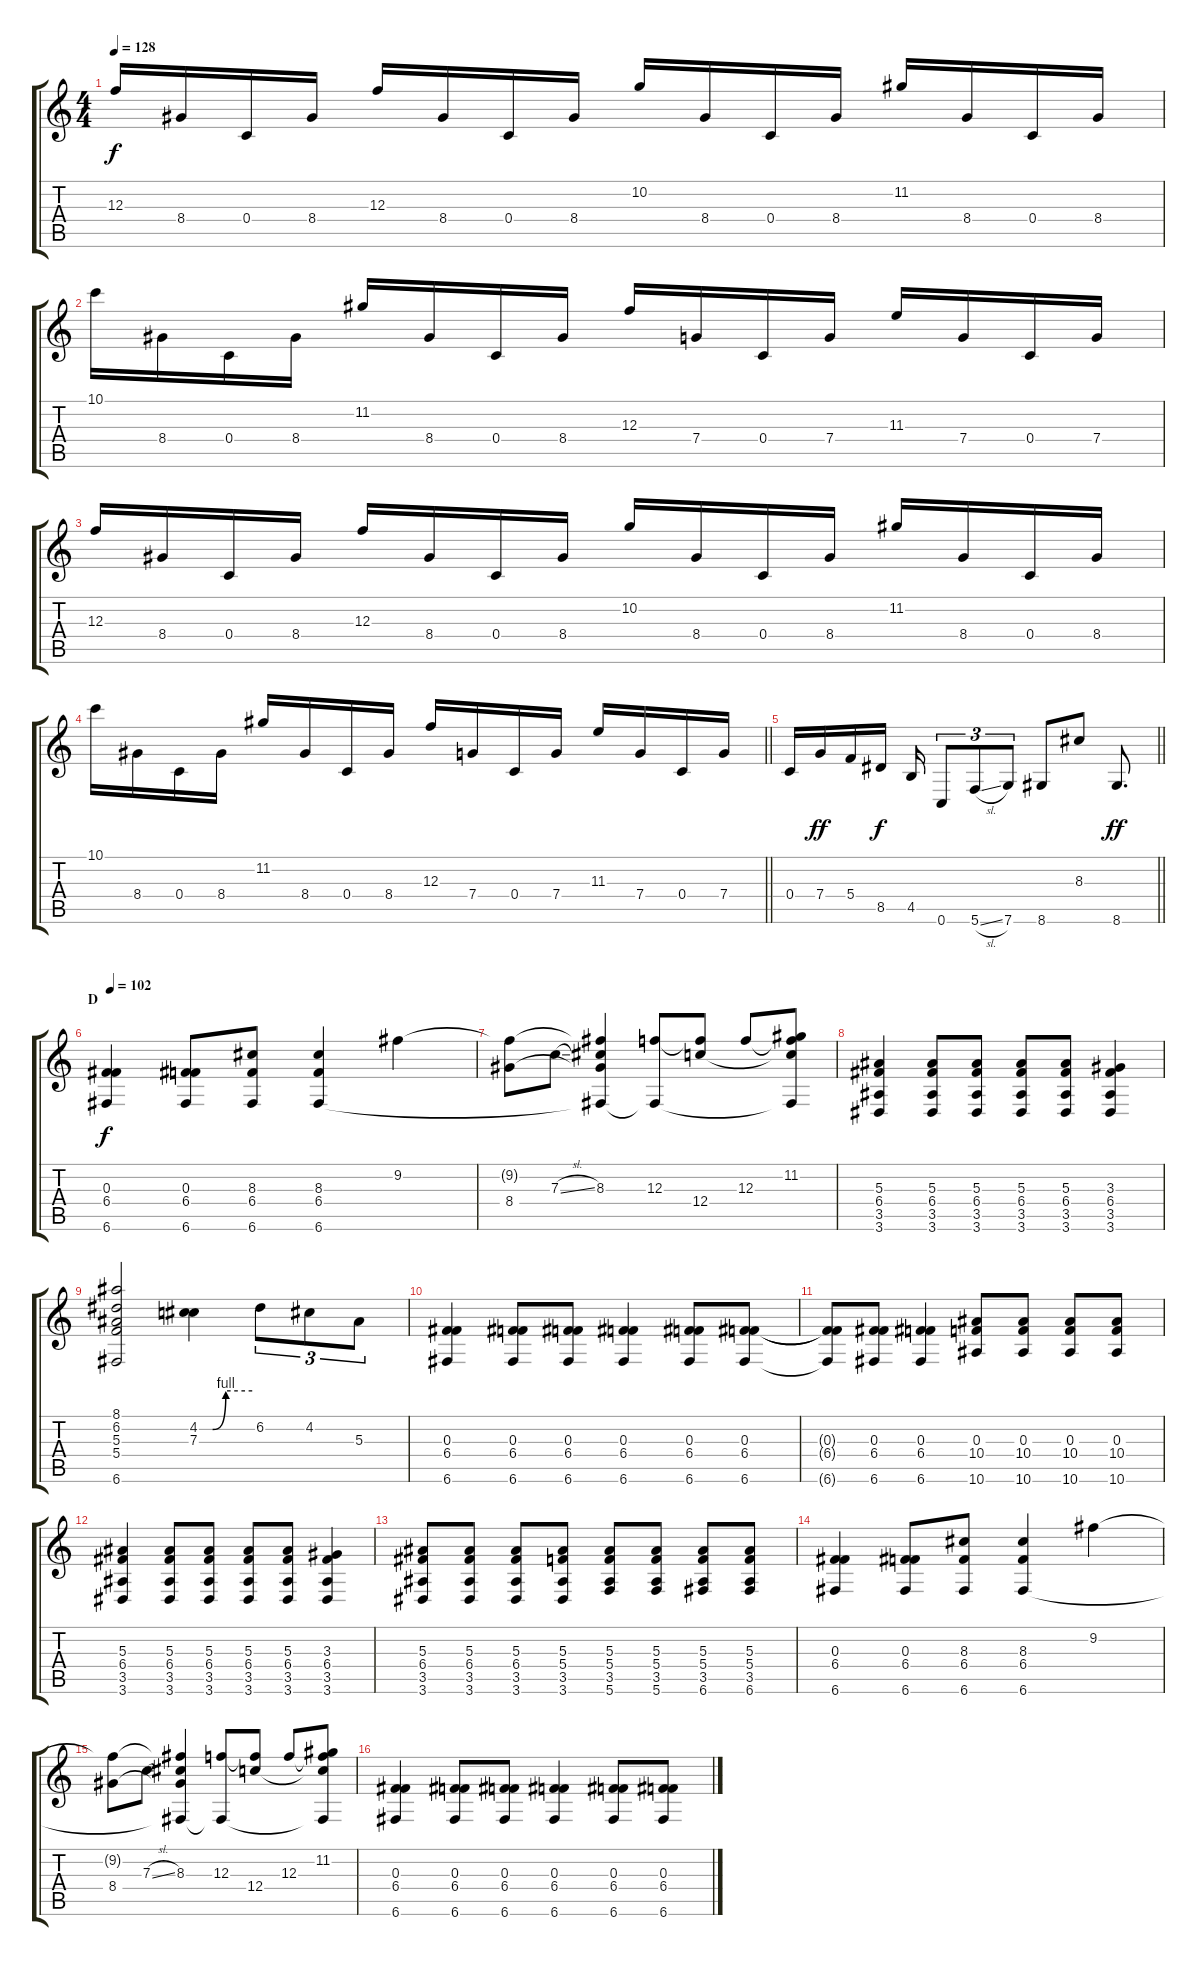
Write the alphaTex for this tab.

\track "" {instrument overdrivenguitar}
\staff {score tabs}
\tuning (D4 A3 F3 C3 G2 C2) {hide}
\ts (4 4)
\tempo 128
\clef g2
\ks c
12.3.16{dy f} 8.4.16 0.4.16 8.4.16 12.3.16 8.4.16 0.4.16 8.4.16 10.2.16 8.4.16 0.4.16 8.4.16 11.2.16 8.4.16 0.4.16 8.4.16 |
10.1.16 8.4.16 0.4.16 8.4.16 11.2.16 8.4.16 0.4.16 8.4.16 12.3.16 7.4.16 0.4.16 7.4.16 11.3.16 7.4.16 0.4.16 7.4.16 |
12.3.16 8.4.16 0.4.16 8.4.16 12.3.16 8.4.16 0.4.16 8.4.16 10.2.16 8.4.16 0.4.16 8.4.16 11.2.16 8.4.16 0.4.16 8.4.16 |
\barLineRight lightlight
10.1.16 8.4.16 0.4.16 8.4.16 11.2.16 8.4.16 0.4.16 8.4.16 12.3.16 7.4.16 0.4.16 7.4.16 11.3.16 7.4.16 0.4.16 7.4.16 |
\barLineRight lightlight
0.4.16 7.4.16{dy ff} 5.4.16 8.5.16{dy f} 4.5.16 0.6.8{tu (3 2)} 5.6{sl}.8{tu (3 2)} 7.6.8{tu (3 2)} 8.6.8 8.3.8 8.6.8{d dy ff} |
\section ("" "D")
\tempo 102
(0.3 6.4 6.6).4{dy f} (0.3 6.4 6.6).8 (8.3 6.4 6.6).8 (8.3 6.4 6.6).4 9.2.4 |
(9.2{t} 8.4).8 7.3{sl}.8 (9.2{t} 8.3 8.4{t} 6.6{t}).4 (12.3 6.6{t}).8 (12.3{t} 12.4).8 12.3.8 (11.2 12.3{t} 12.4{t} 6.6{t}).8 |
(5.3 6.4 3.5 3.6).4 (5.3 6.4 3.5 3.6).8 (5.3 6.4 3.5 3.6).8 (5.3 6.4 3.5 3.6).8 (5.3 6.4 3.5 3.6).8 (3.3 6.4 3.5 3.6).4 |
(8.1 6.2 5.3 5.4 6.6).2 (4.2{be (custom 0 0 15 0 30 4 60 4)} 7.3).4 6.2.8{tu (3 2)} 4.2.8{tu (3 2)} 5.3.8{tu (3 2)} |
(0.3 6.4 6.6).4 (0.3 6.4 6.6).8 (0.3 6.4 6.6).8 (0.3 6.4 6.6).4 (0.3 6.4 6.6).8 (0.3 6.4 6.6).8 |
(0.3{t} 6.4{t} 6.6{t}).8 (0.3 6.4 6.6).8 (0.3 6.4 6.6).4 (0.3 10.4 10.6).8 (0.3 10.4 10.6).8 (0.3 10.4 10.6).8 (0.3 10.4 10.6).8 |
(5.3 6.4 3.5 3.6).4 (5.3 6.4 3.5 3.6).8 (5.3 6.4 3.5 3.6).8 (5.3 6.4 3.5 3.6).8 (5.3 6.4 3.5 3.6).8 (3.3 6.4 3.5 3.6).4 |
(5.3 6.4 3.5 3.6).8 (5.3 6.4 3.5 3.6).8 (5.3 6.4 3.5 3.6).8 (5.3 5.4 3.5 3.6).8 (5.3 5.4 3.5 5.6).8 (5.3 5.4 3.5 5.6).8 (5.3 5.4 3.5 6.6).8 (5.3 5.4 3.5 6.6).8 |
(0.3 6.4 6.6).4 (0.3 6.4 6.6).8 (8.3 6.4 6.6).8 (8.3 6.4 6.6).4 9.2.4 |
(9.2{t} 8.4).8 7.3{sl}.8 (9.2{t} 8.3 8.4{t} 6.6{t}).4 (12.3 6.6{t}).8 (12.3{t} 12.4).8 12.3.8 (11.2 12.3{t} 12.4{t} 6.6{t}).8 |
(0.3 6.4 6.6).4 (0.3 6.4 6.6).8 (0.3 6.4 6.6).8 (0.3 6.4 6.6).4 (0.3 6.4 6.6).8 (0.3 6.4 6.6).8
